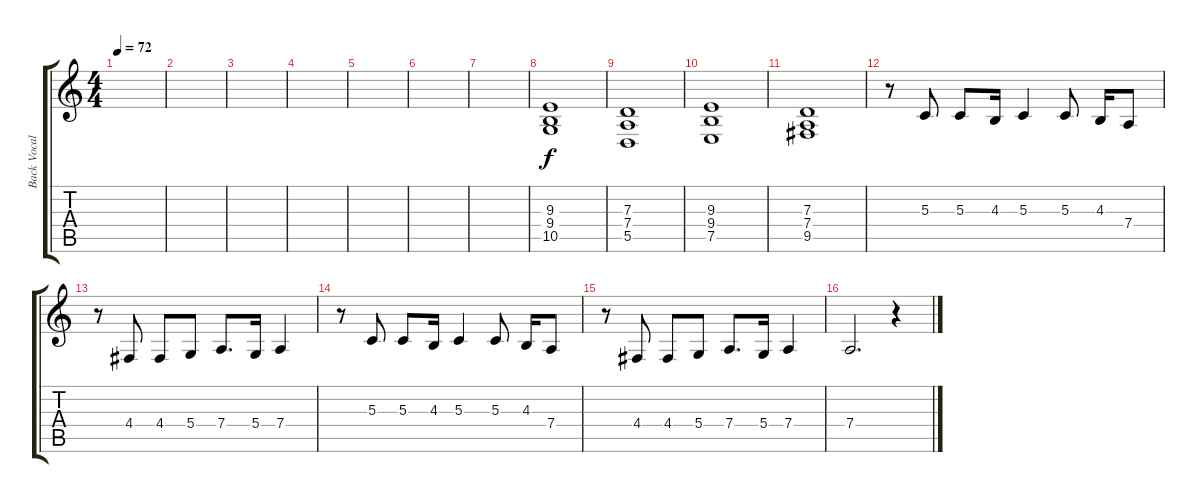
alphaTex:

\track ("Back Vocal" "Back Vocal") {instrument choiraahs}
\staff {score tabs}
\tuning (E4 B3 G3 D3 A2 E2) {hide}
\ts (4 4)
\tempo 72
\clef g2
\ks c
|
|
|
|
|
|
|
(9.3 9.4 10.5).1 |
(7.3 7.4 5.5).1 |
(9.3 9.4 7.5).1 |
(7.3 7.4 9.5).1 |
r.8 5.3.8 5.3.8 4.3.16 5.3.4 5.3.8 4.3.16 7.4.8 |
r.8 4.4.8 4.4.8 5.4.8 7.4.8{d} 5.4.16 7.4.4 |
r.8 5.3.8 5.3.8 4.3.16 5.3.4 5.3.8 4.3.16 7.4.8 |
r.8 4.4.8 4.4.8 5.4.8 7.4.8{d} 5.4.16 7.4.4 |
7.4.2{d} r.4
